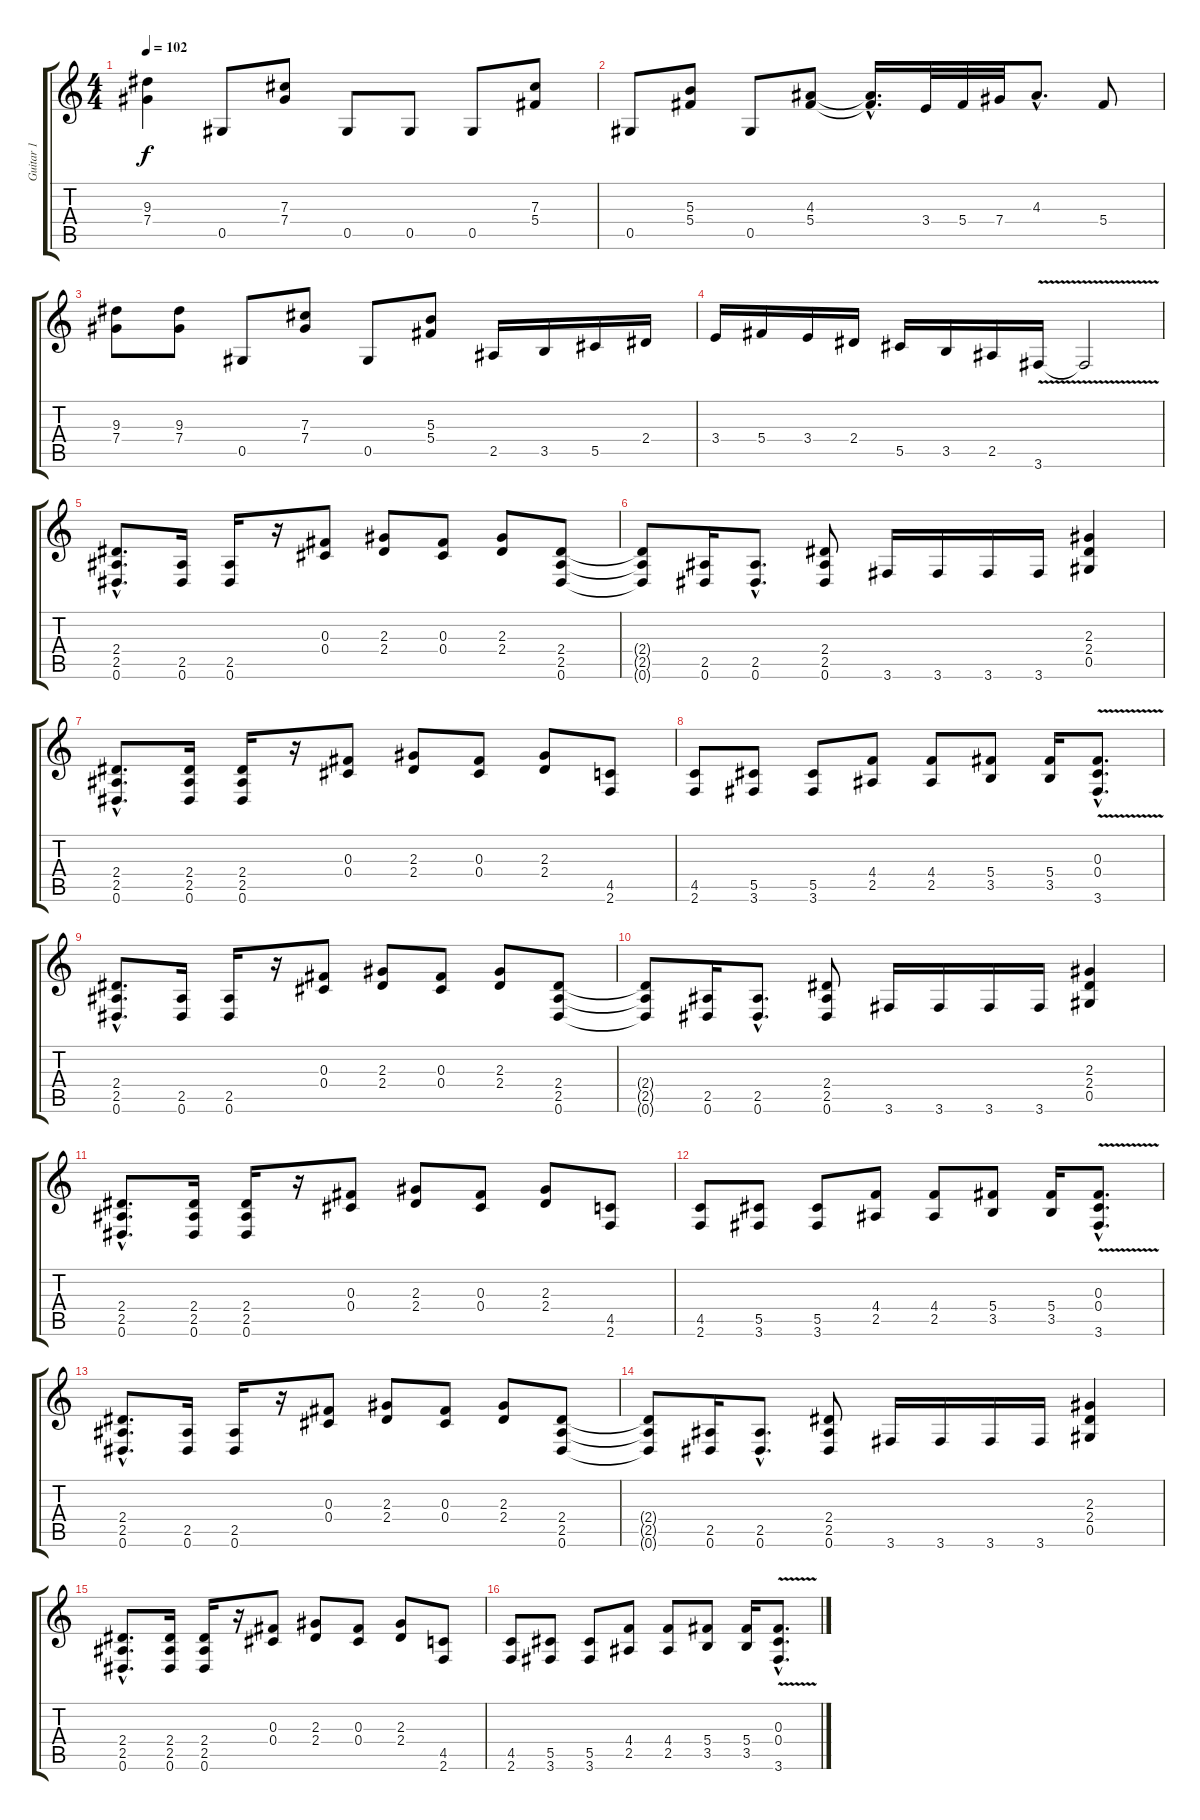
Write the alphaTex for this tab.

\track ("Guitar 1" "Guitar 1") {instrument overdrivenguitar}
\staff {score tabs}
\tuning (Eb4 Bb3 Gb3 Db3 Ab2 Eb2) {hide}
\ts (4 4)
\tempo 102
\clef g2
\ks aminor
(9.3 7.4).4{dy f} 0.5.8 (7.3 7.4).8 0.5.8 0.5.8 0.5.8 (7.3 5.4).8 |
0.5.8 (5.3 5.4).8 0.5.8 (4.3 5.4).8 (4.3{hac t} 5.4{hac t}).16{d} 3.4.32 5.4.32 7.4.32 4.3{hac}.8{d} 5.4.8 |
(9.3 7.4).8 (9.3 7.4).8 0.5.8 (7.3 7.4).8 0.5.8 (5.3 5.4).8 2.5.16 3.5.16 5.5.16 2.4.16 |
3.4.16 5.4.16 3.4.16 2.4.16 5.5.16 3.5.16 2.5.16 3.6{v}.16 3.6{t}.2 |
(2.4{hac} 2.5{hac} 0.6{hac}).8{d} (2.5 0.6).16 (2.5 0.6).16 r.16 (0.3 0.4).8 (2.3 2.4).8 (0.3 0.4).8 (2.3 2.4).8 (2.4 2.5 0.6).8 |
(2.4{t} 2.5{t} 0.6{t}).8 (2.5 0.6).16 (2.5{hac} 0.6{hac}).8{d} (2.4 2.5 0.6).8 3.6.16 3.6.16 3.6.16 3.6.16 (2.3 2.4 0.5).4 |
(2.4{hac} 2.5{hac} 0.6{hac}).8{d} (2.4 2.5 0.6).16 (2.4 2.5 0.6).16 r.16 (0.3 0.4).8 (2.3 2.4).8 (0.3 0.4).8 (2.3 2.4).8 (4.5 2.6).8 |
(4.5 2.6).8 (5.5 3.6).8 (5.5 3.6).8 (4.4 2.5).8 (4.4 2.5).8 (5.4 3.5).8 (5.4 3.5).16 (0.3{hac} 0.4{hac} 3.6{v hac}).8{d} |
(2.4{hac} 2.5{hac} 0.6{hac}).8{d} (2.5 0.6).16 (2.5 0.6).16 r.16 (0.3 0.4).8 (2.3 2.4).8 (0.3 0.4).8 (2.3 2.4).8 (2.4 2.5 0.6).8 |
(2.4{t} 2.5{t} 0.6{t}).8 (2.5 0.6).16 (2.5{hac} 0.6{hac}).8{d} (2.4 2.5 0.6).8 3.6.16 3.6.16 3.6.16 3.6.16 (2.3 2.4 0.5).4 |
(2.4{hac} 2.5{hac} 0.6{hac}).8{d} (2.4 2.5 0.6).16 (2.4 2.5 0.6).16 r.16 (0.3 0.4).8 (2.3 2.4).8 (0.3 0.4).8 (2.3 2.4).8 (4.5 2.6).8 |
(4.5 2.6).8 (5.5 3.6).8 (5.5 3.6).8 (4.4 2.5).8 (4.4 2.5).8 (5.4 3.5).8 (5.4 3.5).16 (0.3{hac} 0.4{hac} 3.6{v hac}).8{d} |
(2.4{hac} 2.5{hac} 0.6{hac}).8{d} (2.5 0.6).16 (2.5 0.6).16 r.16 (0.3 0.4).8 (2.3 2.4).8 (0.3 0.4).8 (2.3 2.4).8 (2.4 2.5 0.6).8 |
(2.4{t} 2.5{t} 0.6{t}).8 (2.5 0.6).16 (2.5{hac} 0.6{hac}).8{d} (2.4 2.5 0.6).8 3.6.16 3.6.16 3.6.16 3.6.16 (2.3 2.4 0.5).4 |
(2.4{hac} 2.5{hac} 0.6{hac}).8{d} (2.4 2.5 0.6).16 (2.4 2.5 0.6).16 r.16 (0.3 0.4).8 (2.3 2.4).8 (0.3 0.4).8 (2.3 2.4).8 (4.5 2.6).8 |
(4.5 2.6).8 (5.5 3.6).8 (5.5 3.6).8 (4.4 2.5).8 (4.4 2.5).8 (5.4 3.5).8 (5.4 3.5).16 (0.3{hac} 0.4{hac} 3.6{v hac}).8{d}
